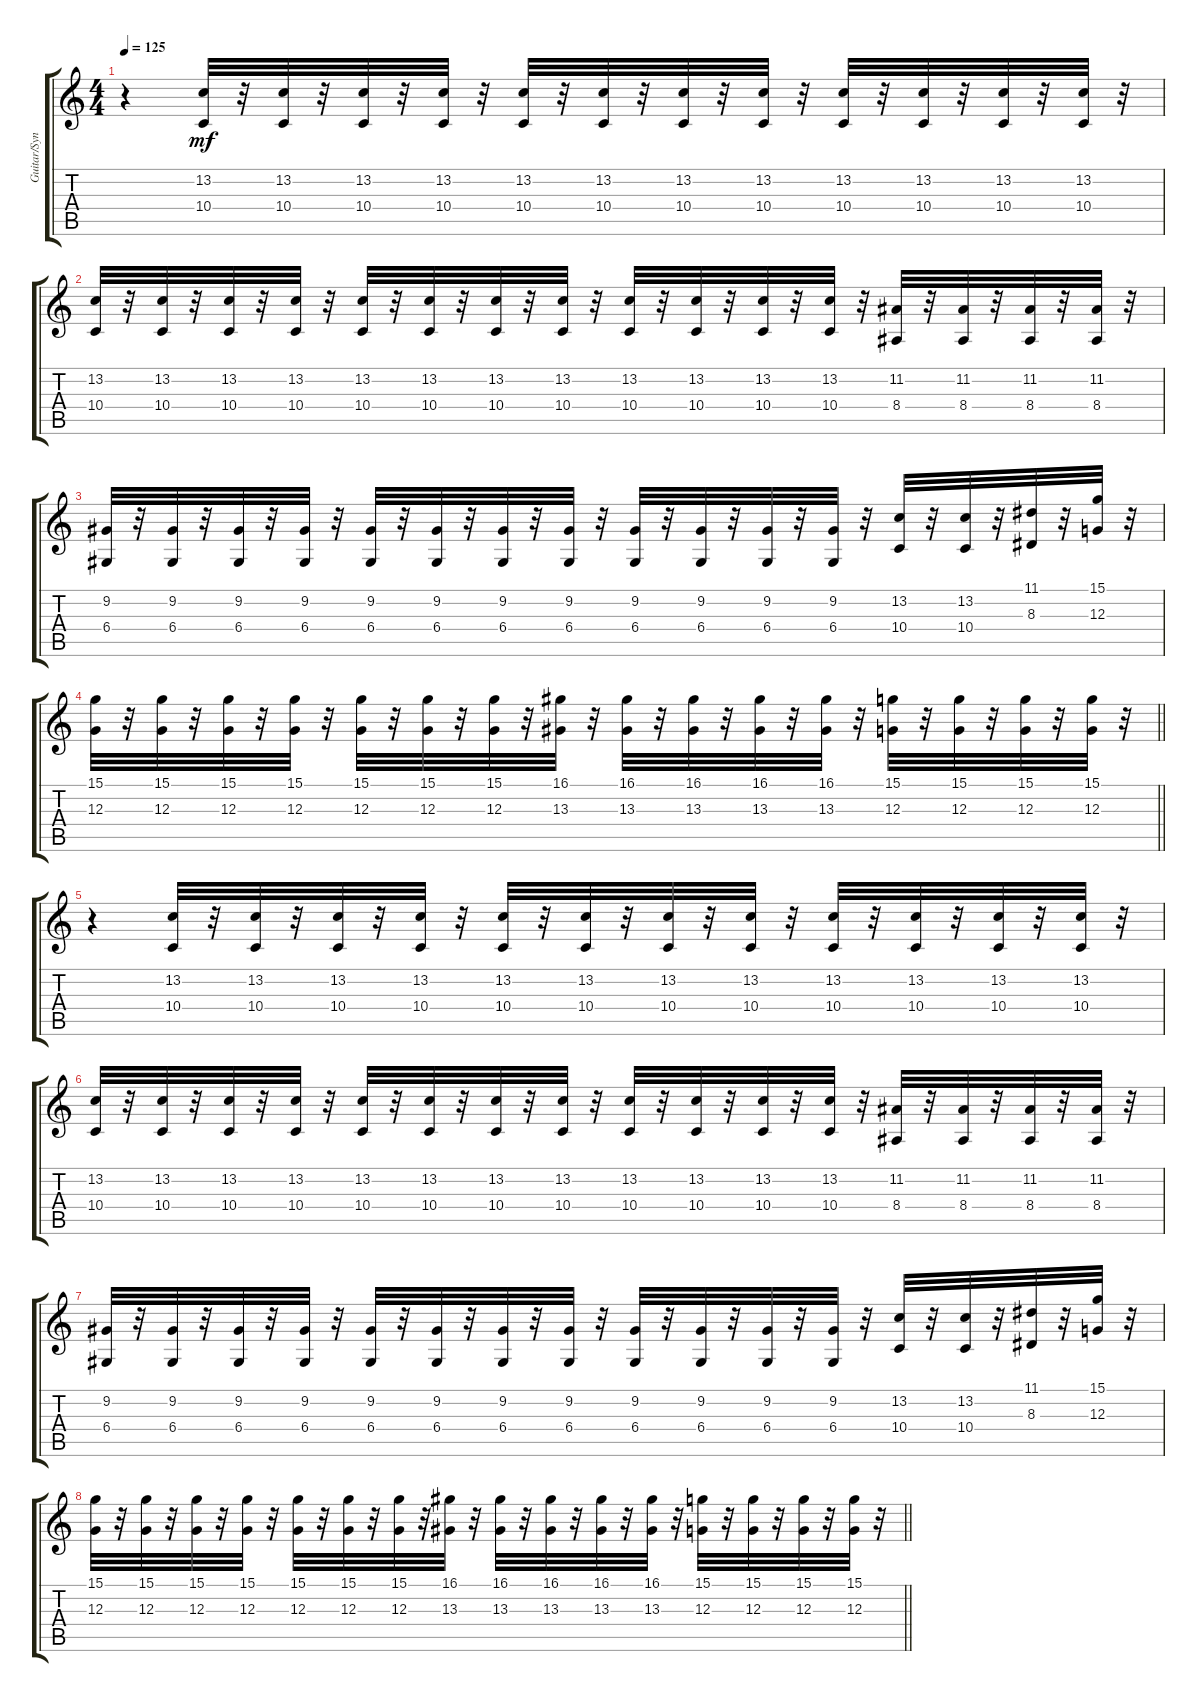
\track ("Guitar/Synth" "Guitar/Syn") {instrument lead2sawtooth}
\staff {score tabs}
\tuning (E4 B3 G3 D3 A2 E2) {hide}
\ts (4 4)
\tempo 125
\clef g2
\ks c
r.4{dy mf volume 12} (13.2 10.4).32 r.32 (13.2 10.4).32 r.32 (13.2 10.4).32 r.32 (13.2 10.4).32 r.32 (13.2 10.4).32 r.32 (13.2 10.4).32 r.32 (13.2 10.4).32 r.32 (13.2 10.4).32 r.32 (13.2 10.4).32 r.32 (13.2 10.4).32 r.32 (13.2 10.4).32 r.32 (13.2 10.4).32 r.32 |
(13.2 10.4).32 r.32 (13.2 10.4).32 r.32 (13.2 10.4).32 r.32 (13.2 10.4).32 r.32 (13.2 10.4).32 r.32 (13.2 10.4).32 r.32 (13.2 10.4).32 r.32 (13.2 10.4).32 r.32 (13.2 10.4).32 r.32 (13.2 10.4).32 r.32 (13.2 10.4).32 r.32 (13.2 10.4).32 r.32 (11.2 8.4).32 r.32 (11.2 8.4).32 r.32 (11.2 8.4).32 r.32 (11.2 8.4).32 r.32 |
(9.2 6.4).32 r.32 (9.2 6.4).32 r.32 (9.2 6.4).32 r.32 (9.2 6.4).32 r.32 (9.2 6.4).32 r.32 (9.2 6.4).32 r.32 (9.2 6.4).32 r.32 (9.2 6.4).32 r.32 (9.2 6.4).32 r.32 (9.2 6.4).32 r.32 (9.2 6.4).32 r.32 (9.2 6.4).32 r.32 (13.2 10.4).32 r.32 (13.2 10.4).32 r.32 (11.1 8.3).32 r.32 (15.1 12.3).32 r.32 |
\barLineRight lightlight
(15.1 12.3).32 r.32 (15.1 12.3).32 r.32 (15.1 12.3).32 r.32 (15.1 12.3).32 r.32 (15.1 12.3).32 r.32 (15.1 12.3).32 r.32 (15.1 12.3).32 r.32 (16.1 13.3).32 r.32 (16.1 13.3).32 r.32 (16.1 13.3).32 r.32 (16.1 13.3).32 r.32 (16.1 13.3).32 r.32 (15.1 12.3).32 r.32 (15.1 12.3).32 r.32 (15.1 12.3).32 r.32 (15.1 12.3).32 r.32 |
r.4{volume 12} (13.2 10.4).32 r.32 (13.2 10.4).32 r.32 (13.2 10.4).32 r.32 (13.2 10.4).32 r.32 (13.2 10.4).32 r.32 (13.2 10.4).32 r.32 (13.2 10.4).32 r.32 (13.2 10.4).32 r.32 (13.2 10.4).32 r.32 (13.2 10.4).32 r.32 (13.2 10.4).32 r.32 (13.2 10.4).32 r.32 |
(13.2 10.4).32 r.32 (13.2 10.4).32 r.32 (13.2 10.4).32 r.32 (13.2 10.4).32 r.32 (13.2 10.4).32 r.32 (13.2 10.4).32 r.32 (13.2 10.4).32 r.32 (13.2 10.4).32 r.32 (13.2 10.4).32 r.32 (13.2 10.4).32 r.32 (13.2 10.4).32 r.32 (13.2 10.4).32 r.32 (11.2 8.4).32 r.32 (11.2 8.4).32 r.32 (11.2 8.4).32 r.32 (11.2 8.4).32 r.32 |
(9.2 6.4).32 r.32 (9.2 6.4).32 r.32 (9.2 6.4).32 r.32 (9.2 6.4).32 r.32 (9.2 6.4).32 r.32 (9.2 6.4).32 r.32 (9.2 6.4).32 r.32 (9.2 6.4).32 r.32 (9.2 6.4).32 r.32 (9.2 6.4).32 r.32 (9.2 6.4).32 r.32 (9.2 6.4).32 r.32 (13.2 10.4).32 r.32 (13.2 10.4).32 r.32 (11.1 8.3).32 r.32 (15.1 12.3).32 r.32 |
\barLineRight lightlight
(15.1 12.3).32 r.32 (15.1 12.3).32 r.32 (15.1 12.3).32 r.32 (15.1 12.3).32 r.32 (15.1 12.3).32 r.32 (15.1 12.3).32 r.32 (15.1 12.3).32 r.32 (16.1 13.3).32 r.32 (16.1 13.3).32 r.32 (16.1 13.3).32 r.32 (16.1 13.3).32 r.32 (16.1 13.3).32 r.32 (15.1 12.3).32 r.32 (15.1 12.3).32 r.32 (15.1 12.3).32 r.32 (15.1 12.3).32 r.32
